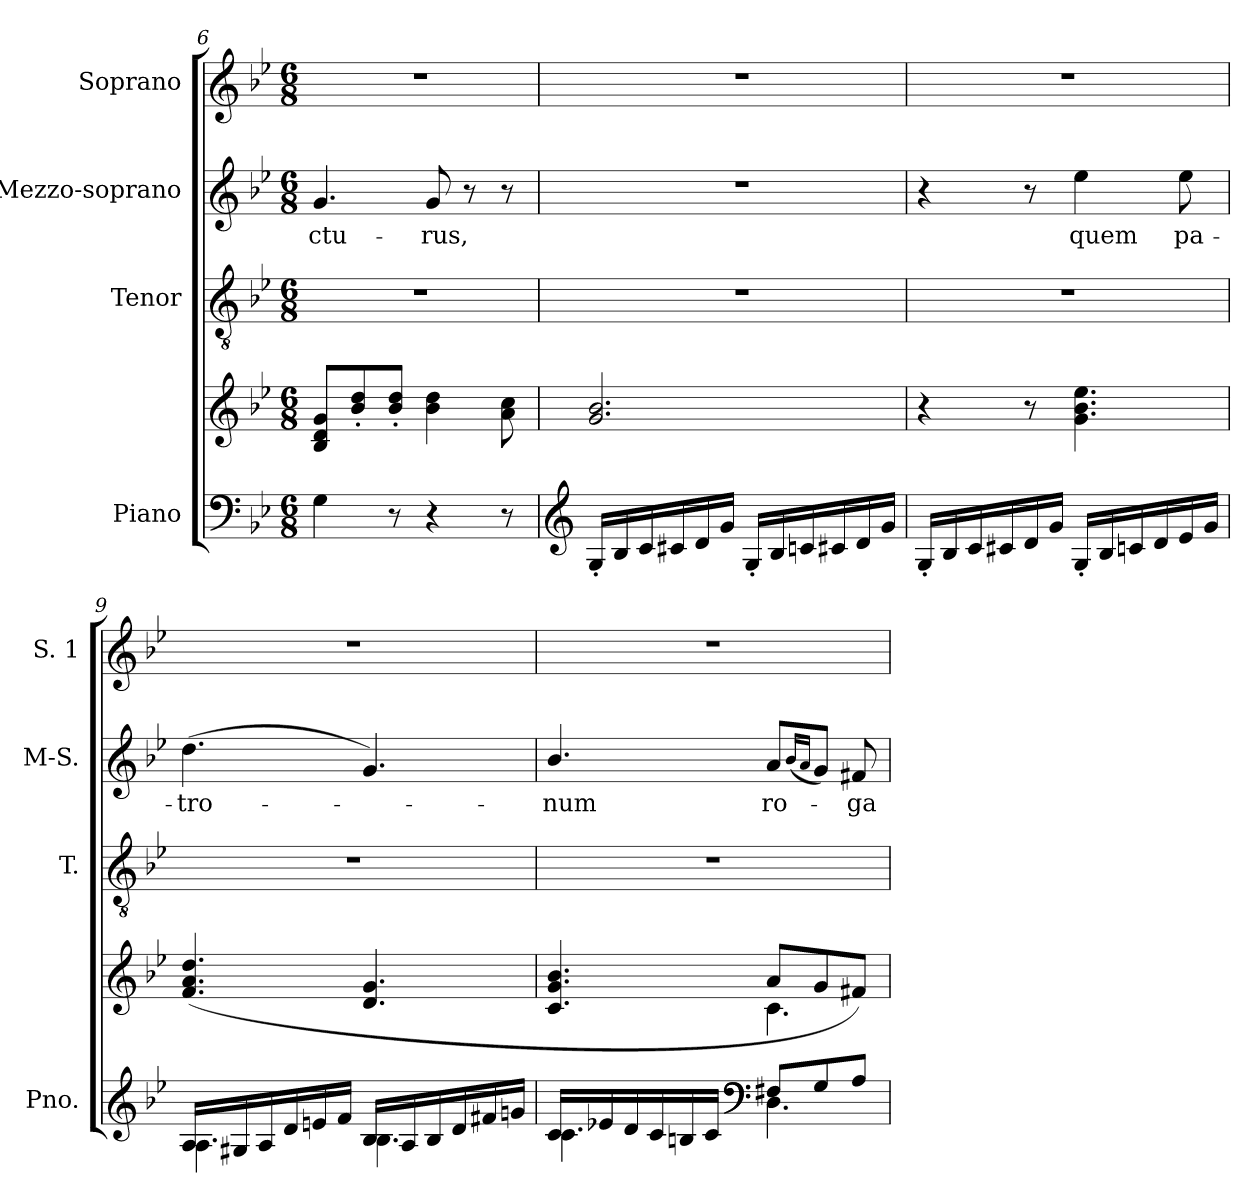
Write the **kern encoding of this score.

**kern	**kern	**kern	**kern	**text	**kern
*part4	*part4	*part3	*part2	*part2	*part1
*staff5	*staff4	*staff3	*staff2	*staff2	*staff1
*I"Piano	*	*I"Tenor	*I"Mezzo-soprano	*	*I"Soprano
*I'Pno.	*	*I'T.	*I'M-S.	*	*I'S. 1
*clefF4	*clefG2	*clefGv2	*clefG2	*	*clefG2
*	*	*ITrd7c12	*	*	*
*k[b-e-]	*k[b-e-]	*k[b-e-]	*k[b-e-]	*	*k[b-e-]
*g:	*g:	*g:	*g:	*	*g:
*M6/8	*M6/8	*M6/8	*M6/8	*	*M6/8
=6	=6	=6	=6	=6	=6
!	!	!LO:N:vis=1	!	!	!
!	!	!	!	!LO:LY:b:color=#000000	!LO:N:vis=1
4Gi\	8B-i/ 8di 8giL	2.r	4.gi/	-ctu-	2.r
.	8b-i/' 8ddi'	.	.	.	.
8r	8b-i/' 8ddi'J	.	.	.	.
!	!	!	!	!LO:LY:b:color=#000000	!
4r	4b-i\ 4ddi	.	8gi/	-rus,	.
.	.	.	8r	.	.
8r	8ai\ 8cci	.	8r	.	.
=7	=7	=7	=7	=7	=7
*clefG2	*	*	*	*	*
!	!	!LO:N:vis=1	!LO:N:vis=1	!	!LO:N:vis=1
16G'i/LL	2.gi/ 2.b-i	2.r	2.r	.	2.r
16B-i/	.	.	.	.	.
16ci/	.	.	.	.	.
16c#Xi/	.	.	.	.	.
16di/	.	.	.	.	.
16gi/JJ	.	.	.	.	.
16G'i/LL	.	.	.	.	.
16B-i/	.	.	.	.	.
16cni/	.	.	.	.	.
16c#Xi/	.	.	.	.	.
16di/	.	.	.	.	.
16gi/JJ	.	.	.	.	.
!!LO:LB:g=z
=8	=8	=8	=8	=8	=8
!	!	!LO:N:vis=1	!	!	!LO:N:vis=1
16G'i/LL	4r	2.r	4r	.	2.r
16B-i/	.	.	.	.	.
16ci/	.	.	.	.	.
16c#Xi/	.	.	.	.	.
16di/	8r	.	8r	.	.
16gi/JJ	.	.	.	.	.
!	!	!	!	!LO:LY:b:color=#000000	!
16G'i/LL	4.gi\ 4.b-i 4.ee-i	.	4ee-i\	quem	.
16B-i/	.	.	.	.	.
16cni/	.	.	.	.	.
16di/	.	.	.	.	.
!	!	!	!	!LO:LY:b:color=#000000	!
16e-i/	.	.	8ee-i\	pa-	.
16gi/JJ	.	.	.	.	.
=9	=9	=9	=9	=9	=9
*^	*	*	*	*	*
!	!	!	!LO:N:vis=1	!	!	!
!	!	!	!	!	!LO:LY:b:color=#000000	!LO:N:vis=1
16Ai/LL	4.Ai\	(4.fi/ 4.ai 4.ddi	2.r	(4.ddi\	-tro-	2.r
16G#Xi/	.	.	.	.	.	.
16Ai/	.	.	.	.	.	.
16di/	.	.	.	.	.	.
16eni/	.	.	.	.	.	.
16fi/JJ	.	.	.	.	.	.
16B-i/LL	4.B-i\	4.di/ 4.gi	.	4.gi/)	.	.
16Ai/	.	.	.	.	.	.
16B-i/	.	.	.	.	.	.
16di/	.	.	.	.	.	.
16f#Xi/	.	.	.	.	.	.
16gni/JJ	.	.	.	.	.	.
=10	=10	=10	=10	=10	=10	=10
*	*	*^	*	*	*	*
!	!	!	!	!LO:N:vis=1	!	!	!
!	!	!	!	!	!	!LO:LY:b:color=#000000	!LO:N:vis=1
16ci/LL	4.ci\	4.ci/ 4.gi 4.b-i	4.ryy	2.r	4.b-i/	-num	2.r
16e-Xi/	.	.	.	.	.	.	.
16di/	.	.	.	.	.	.	.
16ci/	.	.	.	.	.	.	.
16Bni/	.	.	.	.	.	.	.
16ci/JJ	.	.	.	.	.	.	.
*clefF4	*	*	*	*	*	*	*
!	!	!	!	!	!	!LO:LY:b:color=#000000	!
8F#Xi/L	4.Di\	8ai/L	4.ci\	.	8ai/L	ro-	.
.	.	.	.	.	(16qb-i/LL	.	.
.	.	.	.	.	16qai/JJ	.	.
8Gi/	.	8gi/	.	.	8gi/J)	.	.
!	!	!	!	!	!	!LO:LY:b:color=#000000	!
8Ai/J	.	8f#Xi/J)	.	.	8f#Xi/	-ga-	.
*v	*v	*	*	*	*	*	*
*	*v	*v	*	*	*	*
=	=	=	=	=	=
*-	*-	*-	*-	*-	*-
